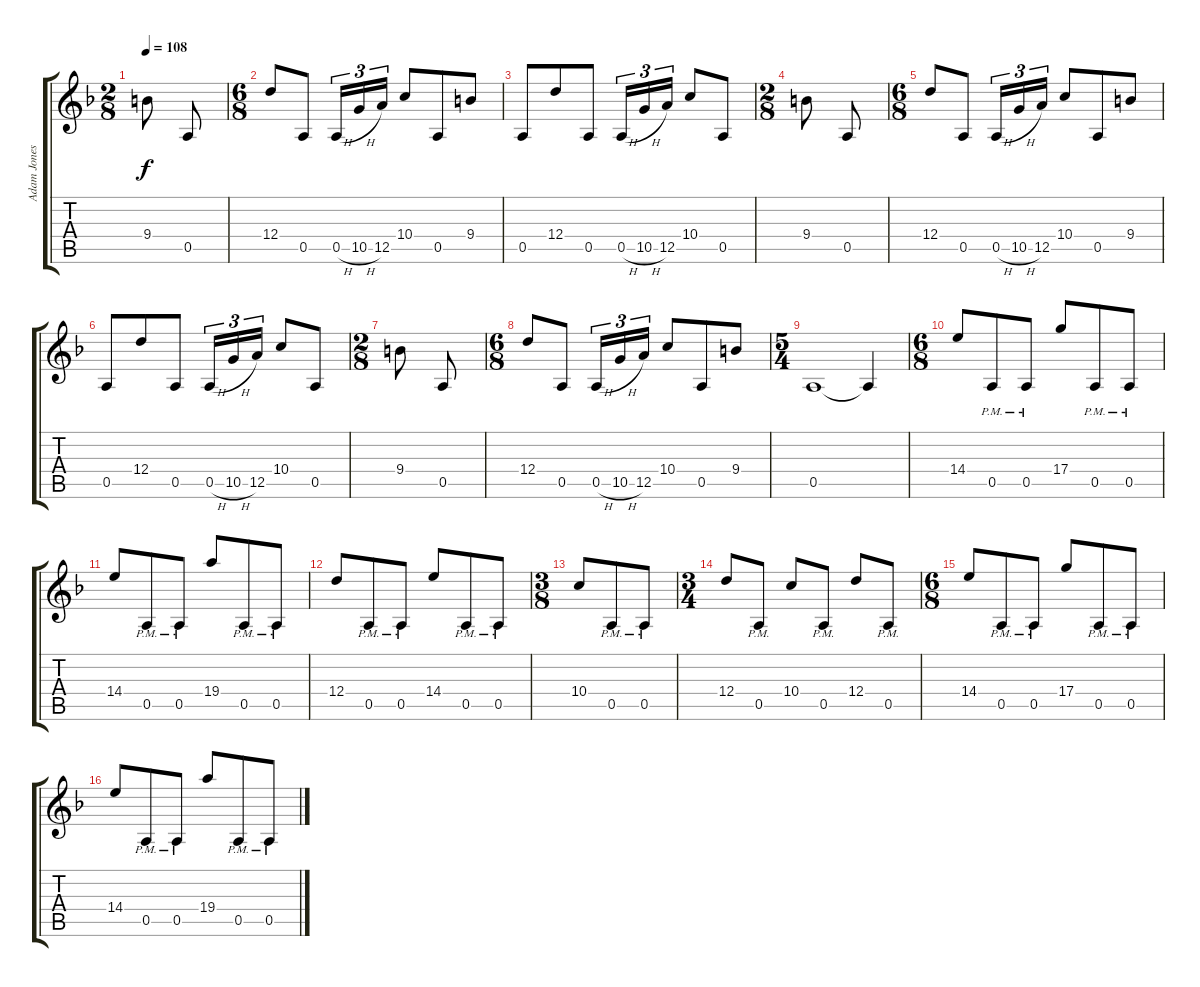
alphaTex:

\track ("Adam Jones" "Adam Jones") {mute instrument overdrivenguitar}
\staff {score tabs}
\tuning (E4 B3 G3 D3 A2 D2) {hide}
\ts (2 8)
\tempo 108
\clef g2
\ks dminor
9.4.8{dy f} 0.5.8 |
\ts (6 8)
12.4.8 0.5.8 0.5{h}.16{tu (3 2)} 10.5{h}.16{tu (3 2)} 12.5.16{tu (3 2)} 10.4.8 0.5.8 9.4.8 |
0.5.8 12.4.8 0.5.8 0.5{h}.16{tu (3 2)} 10.5{h}.16{tu (3 2)} 12.5.16{tu (3 2)} 10.4.8 0.5.8 |
\ts (2 8)
9.4.8 0.5.8 |
\ts (6 8)
12.4.8 0.5.8 0.5{h}.16{tu (3 2)} 10.5{h}.16{tu (3 2)} 12.5.16{tu (3 2)} 10.4.8 0.5.8 9.4.8 |
0.5.8 12.4.8 0.5.8 0.5{h}.16{tu (3 2)} 10.5{h}.16{tu (3 2)} 12.5.16{tu (3 2)} 10.4.8 0.5.8 |
\ts (2 8)
9.4.8 0.5.8 |
\ts (6 8)
12.4.8 0.5.8 0.5{h}.16{tu (3 2)} 10.5{h}.16{tu (3 2)} 12.5.16{tu (3 2)} 10.4.8 0.5.8 9.4.8 |
\ts (5 4)
0.5.1 0.5{t}.4 |
\ts (6 8)
14.4.8{volume 8} 0.5{pm}.8 0.5{pm}.8 17.4.8 0.5{pm}.8 0.5{pm}.8 |
14.4.8 0.5{pm}.8 0.5{pm}.8 19.4.8 0.5{pm}.8 0.5{pm}.8 |
12.4.8 0.5{pm}.8 0.5{pm}.8 14.4.8 0.5{pm}.8 0.5{pm}.8 |
\ts (3 8)
10.4.8 0.5{pm}.8 0.5{pm}.8 |
\ts (3 4)
12.4.8 0.5{pm}.8 10.4.8 0.5{pm}.8 12.4.8 0.5{pm}.8 |
\ts (6 8)
14.4.8 0.5{pm}.8 0.5{pm}.8 17.4.8 0.5{pm}.8 0.5{pm}.8 |
14.4.8 0.5{pm}.8 0.5{pm}.8 19.4.8 0.5{pm}.8 0.5{pm}.8
